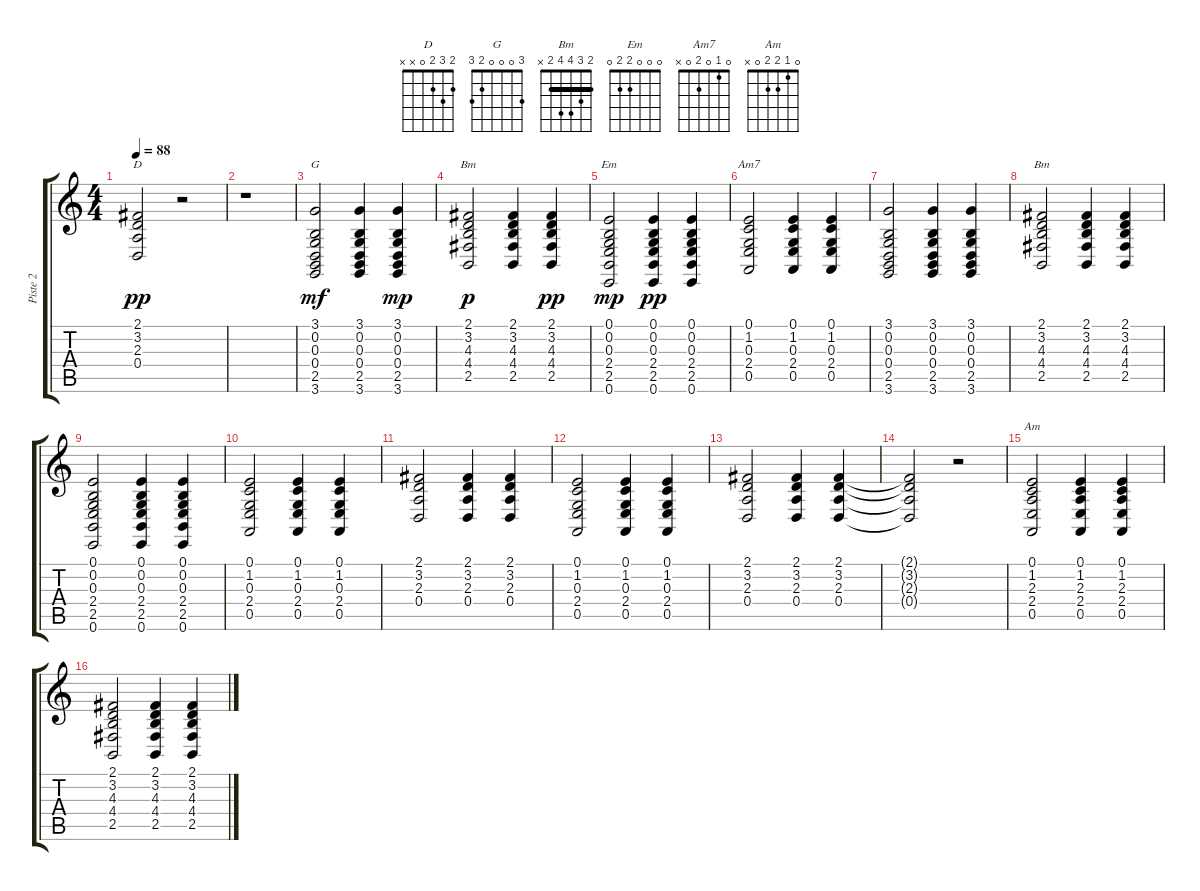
\track ("Piste 2" "Piste 2") {instrument drawbarorgan}
\staff {score tabs}
\tuning (E4 B3 G3 D3 A2 E2) {hide}
\chord ("D" 2 3 2 0 x x)
\chord ("G" 3 0 0 0 2 3)
\chord ("Bm" 2 3 4 4 2 x) {firstfret 2 barre 2}
\chord ("Em" 0 0 0 2 2 0)
\chord ("Am7" 0 1 0 2 0 x)
\chord ("Bm" 2 3 4 4 2 x) {barre 2}
\chord ("Am" 0 1 2 2 0 x)
\ts (4 4)
\tempo 88
\clef g2
\ks c
(2.1 3.2 2.3 0.4).2{ch "D" dy pp} r.2 |
r.1 |
(3.1 0.2 0.3 0.4 2.5 3.6).2{ch "G" dy mf} (3.1 0.2 0.3 0.4 2.5 3.6).4 (3.1 0.2 0.3 0.4 2.5 3.6).4{dy mp} |
(2.1 3.2 4.3 4.4 2.5).2{ch "Bm" dy p} (2.1 3.2 4.3 4.4 2.5).4 (2.1 3.2 4.3 4.4 2.5).4{dy pp} |
(0.1 0.2 0.3 2.4 2.5 0.6).2{ch "Em" dy mp} (0.1 0.2 0.3 2.4 2.5 0.6).4{dy pp} (0.1 0.2 0.3 2.4 2.5 0.6).4 |
(0.1 1.2 0.3 2.4 0.5).2{ch "Am7"} (0.1 1.2 0.3 2.4 0.5).4 (0.1 1.2 0.3 2.4 0.5).4 |
(3.1 0.2 0.3 0.4 2.5 3.6).2 (3.1 0.2 0.3 0.4 2.5 3.6).4 (3.1 0.2 0.3 0.4 2.5 3.6).4 |
(2.1 3.2 4.3 4.4 2.5).2{ch "Bm"} (2.1 3.2 4.3 4.4 2.5).4 (2.1 3.2 4.3 4.4 2.5).4 |
(0.1 0.2 0.3 2.4 2.5 0.6).2 (0.1 0.2 0.3 2.4 2.5 0.6).4 (0.1 0.2 0.3 2.4 2.5 0.6).4 |
(0.1 1.2 0.3 2.4 0.5).2 (0.1 1.2 0.3 2.4 0.5).4 (0.1 1.2 0.3 2.4 0.5).4 |
(2.1 3.2 2.3 0.4).2 (2.1 3.2 2.3 0.4).4 (2.1 3.2 2.3 0.4).4 |
(0.1 1.2 0.3 2.4 0.5).2 (0.1 1.2 0.3 2.4 0.5).4 (0.1 1.2 0.3 2.4 0.5).4 |
(2.1 3.2 2.3 0.4).2 (2.1 3.2 2.3 0.4).4 (2.1 3.2 2.3 0.4).4 |
(2.1{t} 3.2{t} 2.3{t} 0.4{t}).2 r.2 |
(0.1 1.2 2.3 2.4 0.5).2{ch "Am"} (0.1 1.2 2.3 2.4 0.5).4 (0.1 1.2 2.3 2.4 0.5).4 |
(2.1 3.2 4.3 4.4 2.5).2 (2.1 3.2 4.3 4.4 2.5).4 (2.1 3.2 4.3 4.4 2.5).4
